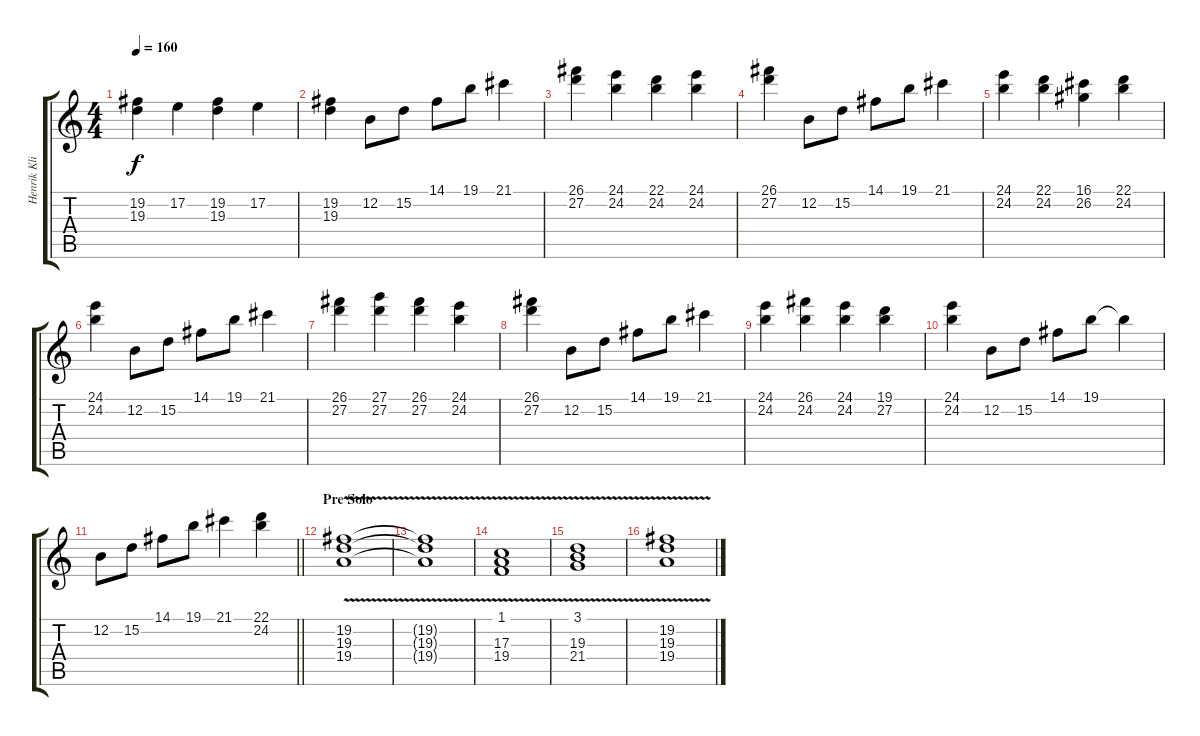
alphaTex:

\track ("Henrik Klingenberg" "Henrik Kli") {instrument synthbrass1}
\staff {score tabs}
\tuning (E4 B3 G3 D3 A2 E2) {hide}
\ts (4 4)
\tempo 160
\clef g2
\ks c
(19.2 19.3).4{dy f} 17.2.4 (19.2 19.3).4 17.2.4 |
(19.2 19.3).4 12.2.8 15.2.8 14.1.8 19.1.8 21.1.4 |
(26.1 27.2).4 (24.1 24.2).4 (22.1 24.2).4 (24.1 24.2).4 |
(26.1 27.2).4 12.2.8 15.2.8 14.1.8 19.1.8 21.1.4 |
(24.1 24.2).4 (22.1 24.2).4 (16.1 26.2).4 (22.1 24.2).4 |
(24.1 24.2).4 12.2.8 15.2.8 14.1.8 19.1.8 21.1.4 |
(26.1 27.2).4 (27.1 27.2).4 (26.1 27.2).4 (24.1 24.2).4 |
(26.1 27.2).4 12.2.8 15.2.8 14.1.8 19.1.8 21.1.4 |
(24.1 24.2).4 (26.1 24.2).4 (24.1 24.2).4 (19.1 27.2).4 |
(24.1 24.2).4 12.2.8 15.2.8 14.1.8 19.1.8 19.1{t}.4 |
\barLineRight lightlight
12.2.8 15.2.8 14.1.8 19.1.8 21.1.4 (22.1 24.2).4 |
\section ("" "Pre Solo")
(19.2{v} 19.3{v} 19.4{v}).1{volume 10 instrument synthbrass1} |
(19.2{t} 19.3{t} 19.4{t}).1 |
(1.1{v} 17.3{v} 19.4{v}).1 |
(3.1{v} 19.3{v} 21.4{v}).1 |
(19.2{v} 19.3{v} 19.4{v}).1
